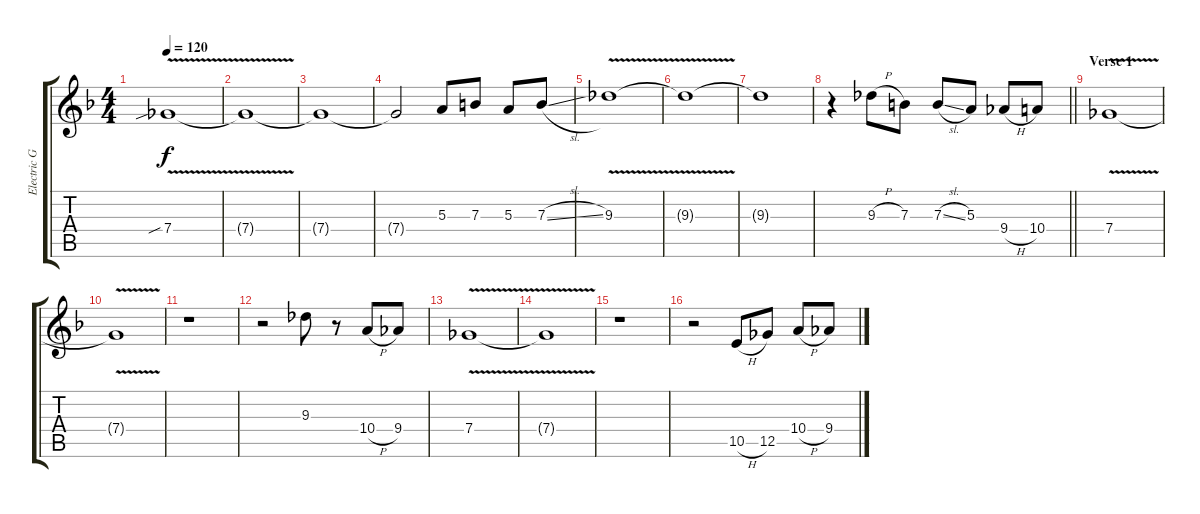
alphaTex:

\track ("Electric Guitar" "Electric G") {instrument distortionguitar}
\staff {score tabs}
\tuning (Db4 Ab3 E3 B2 Gb2 Db2) {hide}
\ts (4 4)
\tempo 120
\clef g2
\ks f
7.4{v sib}.1{dy f instrument distortionguitar} |
7.4{t}.1 |
7.4{t}.1 |
7.4{t}.2 5.3.8 7.3.8 5.3.8 7.3{sl}.8 |
9.3{v}.1 |
9.3{t}.1 |
9.3{t}.1 |
\barLineRight lightlight
r.4 9.3{h}.8 7.3.8 7.3{sl}.8 5.3.8 9.4{h}.8 10.4.8 |
\section ("" "Verse 1")
7.4{v}.1 |
7.4{t}.1 |
r.1 |
r.2 9.3.8 r.8 10.4{h}.8 9.4.8 |
7.4{v}.1 |
7.4{t}.1 |
r.1 |
r.2 10.5{h}.8 12.5.8 10.4{h}.8 9.4.8
